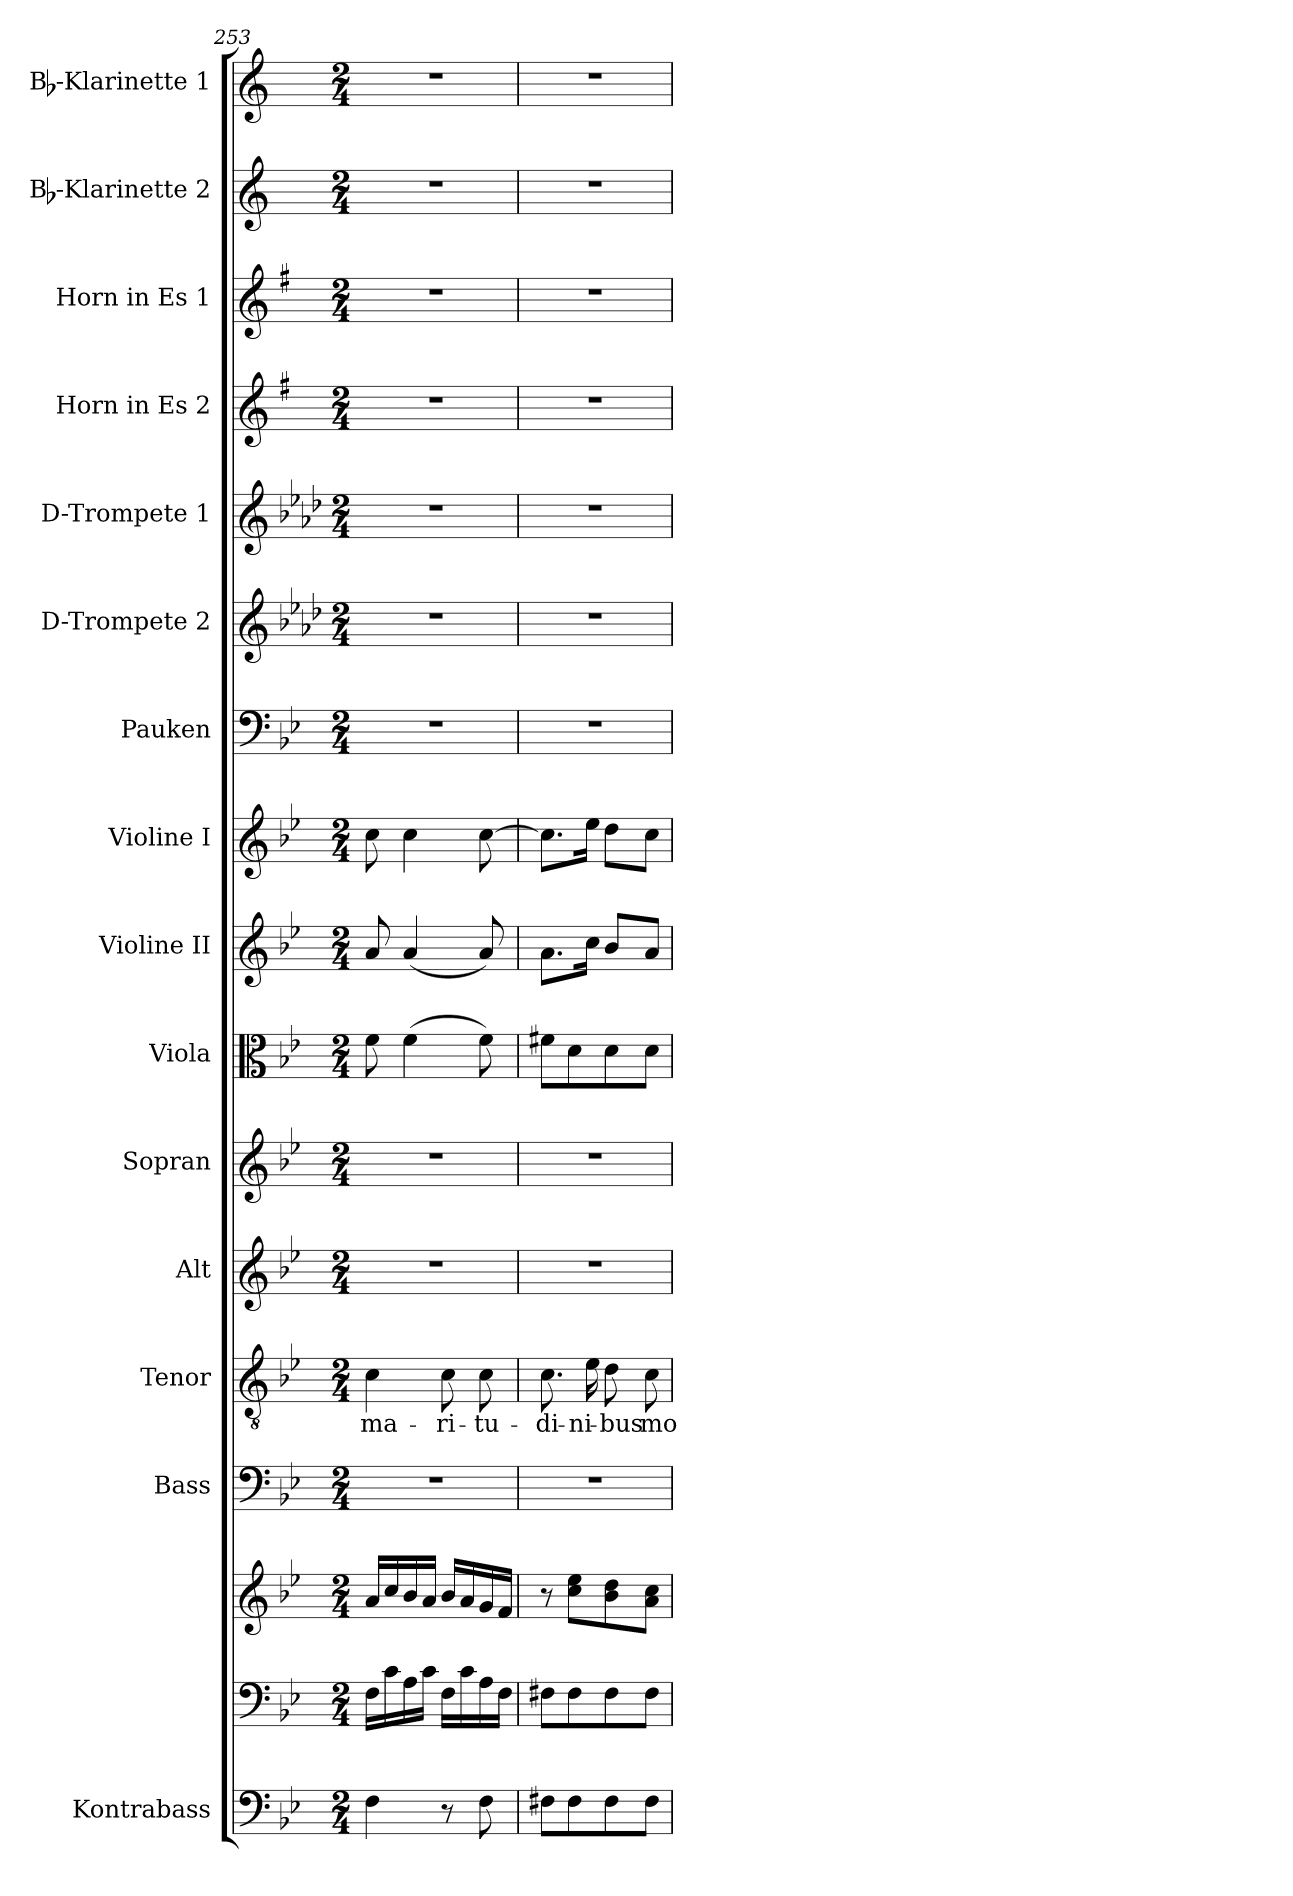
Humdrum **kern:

**kern	**kern	**kern	**kern	**kern	**text	**kern	**kern	**kern	**kern	**kern	**kern	**kern	**kern	**kern	**kern	**kern	**kern
*part16	*part15	*part15	*part14	*part13	*part13	*part12	*part11	*part10	*part9	*part8	*part7	*part6	*part5	*part4	*part3	*part2	*part1
*staff17	*staff16	*staff15	*staff14	*staff13	*staff13	*staff12	*staff11	*staff10	*staff9	*staff8	*staff7	*staff6	*staff5	*staff4	*staff3	*staff2	*staff1
*I"Kontrabass	*	*	*I"Bass	*I"Tenor	*	*I"Alt	*I"Sopran	*I"Viola	*I"Violine II	*I"Violine I	*I"Pauken	*I"D-Trompete 2	*I"D-Trompete 1	*I"Horn in Es 2	*I"Horn in Es 1	*I"Bb-Klarinette 2	*I"Bb-Klarinette 1
*I'Kb.	*	*	*I'B.	*I'T.	*	*I'A.	*I'S.	*I'Vla.	*I'Vl. II	*I'Vl. I	*I'Pk.	*I'D Trp. 2	*I'D Trp. 1	*	*	*I'Bb Kl. 2	*I'Bb Kl. 1
*clefF4	*clefF4	*clefG2	*clefF4	*clefGv2	*	*clefG2	*clefG2	*clefC3	*clefG2	*clefG2	*clefF4	*clefG2	*clefG2	*clefG2	*clefG2	*clefG2	*clefG2
*ITrd7c12	*	*	*	*	*	*	*	*	*	*	*	*ITrd-1c-2	*ITrd-1c-2	*ITrd5c9	*ITrd5c9	*ITrd1c2	*ITrd1c2
*k[b-e-]	*k[b-e-]	*k[b-e-]	*k[b-e-]	*k[b-e-]	*	*k[b-e-]	*k[b-e-]	*k[b-e-]	*k[b-e-]	*k[b-e-]	*k[b-e-]	*k[b-e-]	*k[b-e-]	*k[b-e-]	*k[b-e-]	*k[b-e-]	*k[b-e-]
*B-:	*B-:	*B-:	*B-:	*B-:	*	*B-:	*B-:	*B-:	*B-:	*B-:	*B-:	*B-:	*B-:	*B-:	*B-:	*B-:	*B-:
*M2/4	*M2/4	*M2/4	*M2/4	*M2/4	*	*M2/4	*M2/4	*M2/4	*M2/4	*M2/4	*M2/4	*M2/4	*M2/4	*M2/4	*M2/4	*M2/4	*M2/4
=253	=253	=253	=253	=253	=253	=253	=253	=253	=253	=253	=253	=253	=253	=253	=253	=253	=253
!	!	!	!	!	!LO:LY:b	!	!	!	!	!	!	!	!	!	!	!	!
4FF\	16F\LL	16a/LL	2r	4c\	-ma-	2r	2r	8f\	8a/	8cc\	2r	2r	2r	2r	2r	2r	2r
.	16c\	16cc/	.	.	.	.	.	.	.	.	.	.	.	.	.	.	.
.	16A\	16b-/	.	.	.	.	.	(>4f\	(<4a/	4cc\	.	.	.	.	.	.	.
.	16c\JJ	16a/JJ	.	.	.	.	.	.	.	.	.	.	.	.	.	.	.
!	!	!	!	!	!LO:LY:b	!	!	!	!	!	!	!	!	!	!	!	!
8r	16F\LL	16b-/LL	.	8c\	-ri-	.	.	.	.	.	.	.	.	.	.	.	.
.	16c\	16a/	.	.	.	.	.	.	.	.	.	.	.	.	.	.	.
!	!	!	!	!	!LO:LY:b	!	!	!	!	!	!	!	!	!	!	!	!
8FF\	16A\	16g/	.	8c\	-tu-	.	.	8f\)	8a/)	[8cc\	.	.	.	.	.	.	.
.	16F\JJ	16f/JJ	.	.	.	.	.	.	.	.	.	.	.	.	.	.	.
=254	=254	=254	=254	=254	=254	=254	=254	=254	=254	=254	=254	=254	=254	=254	=254	=254	=254
!	!	!	!	!	!LO:LY:b	!	!	!	!	!	!	!	!	!	!	!	!
8FF#X\L	8F#X\L	8r	2r	8.c\	-di-	2r	2r	8f#X\L	8.a\L	8.cc\L]	2r	2r	2r	2r	2r	2r	2r
8FF#\	8F#\	8cc\ 8ee-\L	.	.	.	.	.	8d\	.	.	.	.	.	.	.	.	.
!	!	!	!	!	!LO:LY:b	!	!	!	!	!	!	!	!	!	!	!	!
.	.	.	.	16e-\	-ni-	.	.	.	16cc\Jk	16ee-\Jk	.	.	.	.	.	.	.
!	!	!	!	!	!LO:LY:b	!	!	!	!	!	!	!	!	!	!	!	!
8FF#\	8F#\	8b-\ 8dd\	.	8d\	-bus	.	.	8d\	8b-/L	8dd\L	.	.	.	.	.	.	.
!	!	!	!	!	!LO:LY:b	!	!	!	!	!	!	!	!	!	!	!	!
8FF#\J	8F#\J	8a\ 8cc\J	.	8c\	mo-	.	.	8d\J	8a/J	8cc\J	.	.	.	.	.	.	.
=	=	=	=	=	=	=	=	=	=	=	=	=	=	=	=	=	=
*-	*-	*-	*-	*-	*-	*-	*-	*-	*-	*-	*-	*-	*-	*-	*-	*-	*-
